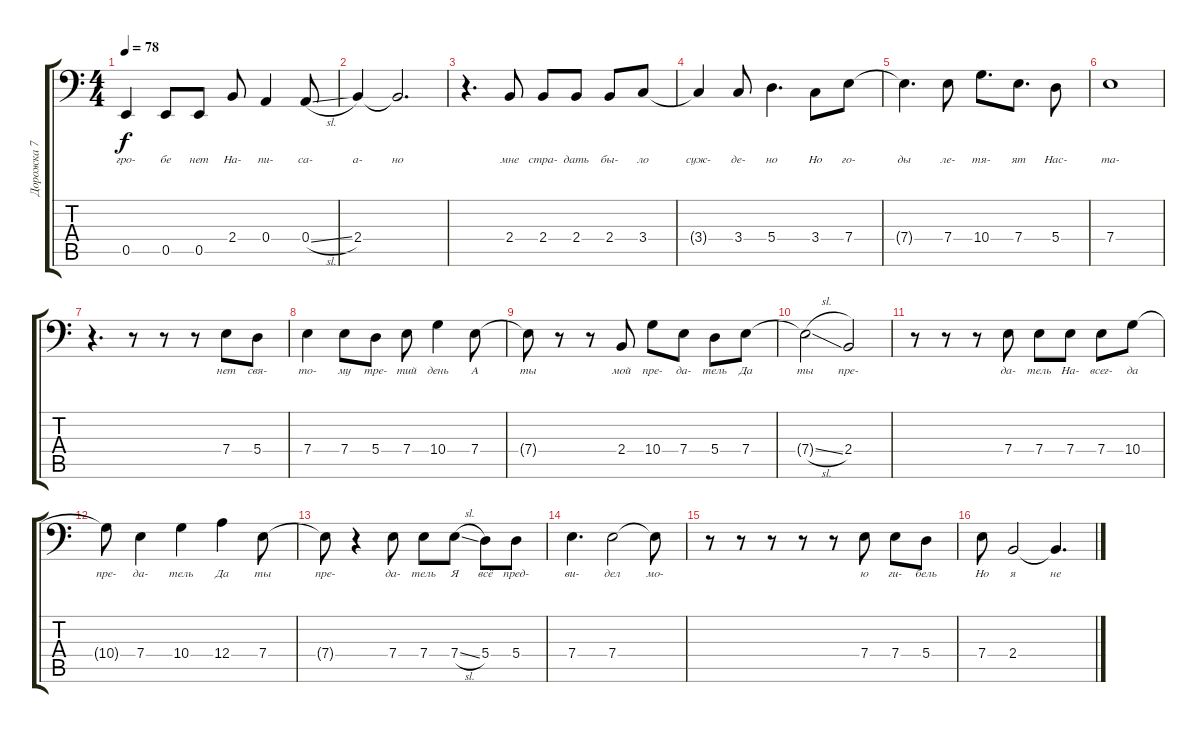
\track ("Дорожка 7" "Дорожка 7") {instrument altosax}
\staff {score tabs}
\tuning (B3 Gb3 D3 A2 E2 A1) {hide}
\ts (4 4)
\tempo 78
\clef f4
\ks c
0.5.4{lyrics (0 "гро-") lyrics (1 "") lyrics (2 "") lyrics (3 "") lyrics (4 "") dy f} 0.5.8{lyrics (0 "бе") lyrics (1 "") lyrics (2 "") lyrics (3 "") lyrics (4 "")} 0.5.8{lyrics (0 "нет") lyrics (1 "") lyrics (2 "") lyrics (3 "") lyrics (4 "")} 2.4.8{lyrics (0 "На-") lyrics (1 "") lyrics (2 "") lyrics (3 "") lyrics (4 "")} 0.4.4{lyrics (0 "пи-") lyrics (1 "") lyrics (2 "") lyrics (3 "") lyrics (4 "")} 0.4{sl}.8{lyrics (0 "са-") lyrics (1 "") lyrics (2 "") lyrics (3 "") lyrics (4 "")} |
2.4.4{lyrics (0 "а-") lyrics (1 "") lyrics (2 "") lyrics (3 "") lyrics (4 "")} 2.4{t}.2{d lyrics (0 "но") lyrics (1 "") lyrics (2 "") lyrics (3 "") lyrics (4 "")} |
r.4{d} 2.4.8{lyrics (0 "мне") lyrics (1 "") lyrics (2 "") lyrics (3 "") lyrics (4 "")} 2.4.8{lyrics (0 "стра-") lyrics (1 "") lyrics (2 "") lyrics (3 "") lyrics (4 "")} 2.4.8{lyrics (0 "дать") lyrics (1 "") lyrics (2 "") lyrics (3 "") lyrics (4 "")} 2.4.8{lyrics (0 "бы-") lyrics (1 "") lyrics (2 "") lyrics (3 "") lyrics (4 "")} 3.4.8{lyrics (0 "ло") lyrics (1 "") lyrics (2 "") lyrics (3 "") lyrics (4 "")} |
3.4{t}.4{lyrics (0 "суж-") lyrics (1 "") lyrics (2 "") lyrics (3 "") lyrics (4 "")} 3.4.8{lyrics (0 "де-") lyrics (1 "") lyrics (2 "") lyrics (3 "") lyrics (4 "")} 5.4.4{d lyrics (0 "но") lyrics (1 "") lyrics (2 "") lyrics (3 "") lyrics (4 "")} 3.4.8{lyrics (0 "Но") lyrics (1 "") lyrics (2 "") lyrics (3 "") lyrics (4 "")} 7.4.8{lyrics (0 "го-") lyrics (1 "") lyrics (2 "") lyrics (3 "") lyrics (4 "")} |
7.4{t}.4{d lyrics (0 "ды") lyrics (1 "") lyrics (2 "") lyrics (3 "") lyrics (4 "")} 7.4.8{lyrics (0 "ле-") lyrics (1 "") lyrics (2 "") lyrics (3 "") lyrics (4 "")} 10.4.8{d lyrics (0 "тя-") lyrics (1 "") lyrics (2 "") lyrics (3 "") lyrics (4 "")} 7.4.8{d lyrics (0 "ят") lyrics (1 "") lyrics (2 "") lyrics (3 "") lyrics (4 "")} 5.4.8{lyrics (0 "Нас-") lyrics (1 "") lyrics (2 "") lyrics (3 "") lyrics (4 "")} |
7.4.1{lyrics (0 "та-") lyrics (1 "") lyrics (2 "") lyrics (3 "") lyrics (4 "")} |
r.4{d} r.8 r.8 r.8 7.4.8{lyrics (0 "нет") lyrics (1 "") lyrics (2 "") lyrics (3 "") lyrics (4 "")} 5.4.8{lyrics (0 "свя-") lyrics (1 "") lyrics (2 "") lyrics (3 "") lyrics (4 "")} |
7.4.4{lyrics (0 "то-") lyrics (1 "") lyrics (2 "") lyrics (3 "") lyrics (4 "")} 7.4.8{lyrics (0 "му") lyrics (1 "") lyrics (2 "") lyrics (3 "") lyrics (4 "")} 5.4.8{lyrics (0 "тре-") lyrics (1 "") lyrics (2 "") lyrics (3 "") lyrics (4 "")} 7.4.8{lyrics (0 "тий") lyrics (1 "") lyrics (2 "") lyrics (3 "") lyrics (4 "")} 10.4.4{lyrics (0 "день") lyrics (1 "") lyrics (2 "") lyrics (3 "") lyrics (4 "")} 7.4.8{lyrics (0 "А") lyrics (1 "") lyrics (2 "") lyrics (3 "") lyrics (4 "")} |
7.4{t}.8{lyrics (0 "ты") lyrics (1 "") lyrics (2 "") lyrics (3 "") lyrics (4 "")} r.8 r.8 2.4.8{lyrics (0 "мой") lyrics (1 "") lyrics (2 "") lyrics (3 "") lyrics (4 "")} 10.4.8{lyrics (0 "пре-") lyrics (1 "") lyrics (2 "") lyrics (3 "") lyrics (4 "")} 7.4.8{lyrics (0 "да-") lyrics (1 "") lyrics (2 "") lyrics (3 "") lyrics (4 "")} 5.4.8{lyrics (0 "тель") lyrics (1 "") lyrics (2 "") lyrics (3 "") lyrics (4 "")} 7.4.8{lyrics (0 "Да") lyrics (1 "") lyrics (2 "") lyrics (3 "") lyrics (4 "")} |
7.4{sl t}.2{lyrics (0 "ты") lyrics (1 "") lyrics (2 "") lyrics (3 "") lyrics (4 "")} 2.4.2{lyrics (0 "пре-") lyrics (1 "") lyrics (2 "") lyrics (3 "") lyrics (4 "")} |
r.8 r.8 r.8 7.4.8{lyrics (0 "да-") lyrics (1 "") lyrics (2 "") lyrics (3 "") lyrics (4 "")} 7.4.8{lyrics (0 "тель") lyrics (1 "") lyrics (2 "") lyrics (3 "") lyrics (4 "")} 7.4.8{lyrics (0 "На-") lyrics (1 "") lyrics (2 "") lyrics (3 "") lyrics (4 "")} 7.4.8{lyrics (0 "всег-") lyrics (1 "") lyrics (2 "") lyrics (3 "") lyrics (4 "")} 10.4.8{lyrics (0 "да") lyrics (1 "") lyrics (2 "") lyrics (3 "") lyrics (4 "")} |
10.4{t}.8{lyrics (0 "пре-") lyrics (1 "") lyrics (2 "") lyrics (3 "") lyrics (4 "")} 7.4.4{lyrics (0 "да-") lyrics (1 "") lyrics (2 "") lyrics (3 "") lyrics (4 "")} 10.4.4{lyrics (0 "тель") lyrics (1 "") lyrics (2 "") lyrics (3 "") lyrics (4 "")} 12.4.4{lyrics (0 "Да") lyrics (1 "") lyrics (2 "") lyrics (3 "") lyrics (4 "")} 7.4.8{lyrics (0 "ты") lyrics (1 "") lyrics (2 "") lyrics (3 "") lyrics (4 "")} |
7.4{t}.8{lyrics (0 "пре-") lyrics (1 "") lyrics (2 "") lyrics (3 "") lyrics (4 "")} r.4 7.4.8{lyrics (0 "да-") lyrics (1 "") lyrics (2 "") lyrics (3 "") lyrics (4 "")} 7.4.8{lyrics (0 "тель") lyrics (1 "") lyrics (2 "") lyrics (3 "") lyrics (4 "")} 7.4{sl}.8{lyrics (0 "Я") lyrics (1 "") lyrics (2 "") lyrics (3 "") lyrics (4 "")} 5.4.8{lyrics (0 "всё") lyrics (1 "") lyrics (2 "") lyrics (3 "") lyrics (4 "")} 5.4.8{lyrics (0 "пред-") lyrics (1 "") lyrics (2 "") lyrics (3 "") lyrics (4 "")} |
7.4.4{d lyrics (0 "ви-") lyrics (1 "") lyrics (2 "") lyrics (3 "") lyrics (4 "")} 7.4.2{lyrics (0 "дел") lyrics (1 "") lyrics (2 "") lyrics (3 "") lyrics (4 "")} 7.4{t}.8{lyrics (0 "мо-") lyrics (1 "") lyrics (2 "") lyrics (3 "") lyrics (4 "")} |
r.8 r.8 r.8 r.8 r.8 7.4.8{lyrics (0 "ю") lyrics (1 "") lyrics (2 "") lyrics (3 "") lyrics (4 "")} 7.4.8{lyrics (0 "ги-") lyrics (1 "") lyrics (2 "") lyrics (3 "") lyrics (4 "")} 5.4.8{lyrics (0 "бель") lyrics (1 "") lyrics (2 "") lyrics (3 "") lyrics (4 "")} |
7.4.8{lyrics (0 "Но") lyrics (1 "") lyrics (2 "") lyrics (3 "") lyrics (4 "")} 2.4.2{lyrics (0 "я") lyrics (1 "") lyrics (2 "") lyrics (3 "") lyrics (4 "")} 2.4{t}.4{d lyrics (0 "не") lyrics (1 "") lyrics (2 "") lyrics (3 "") lyrics (4 "")}
